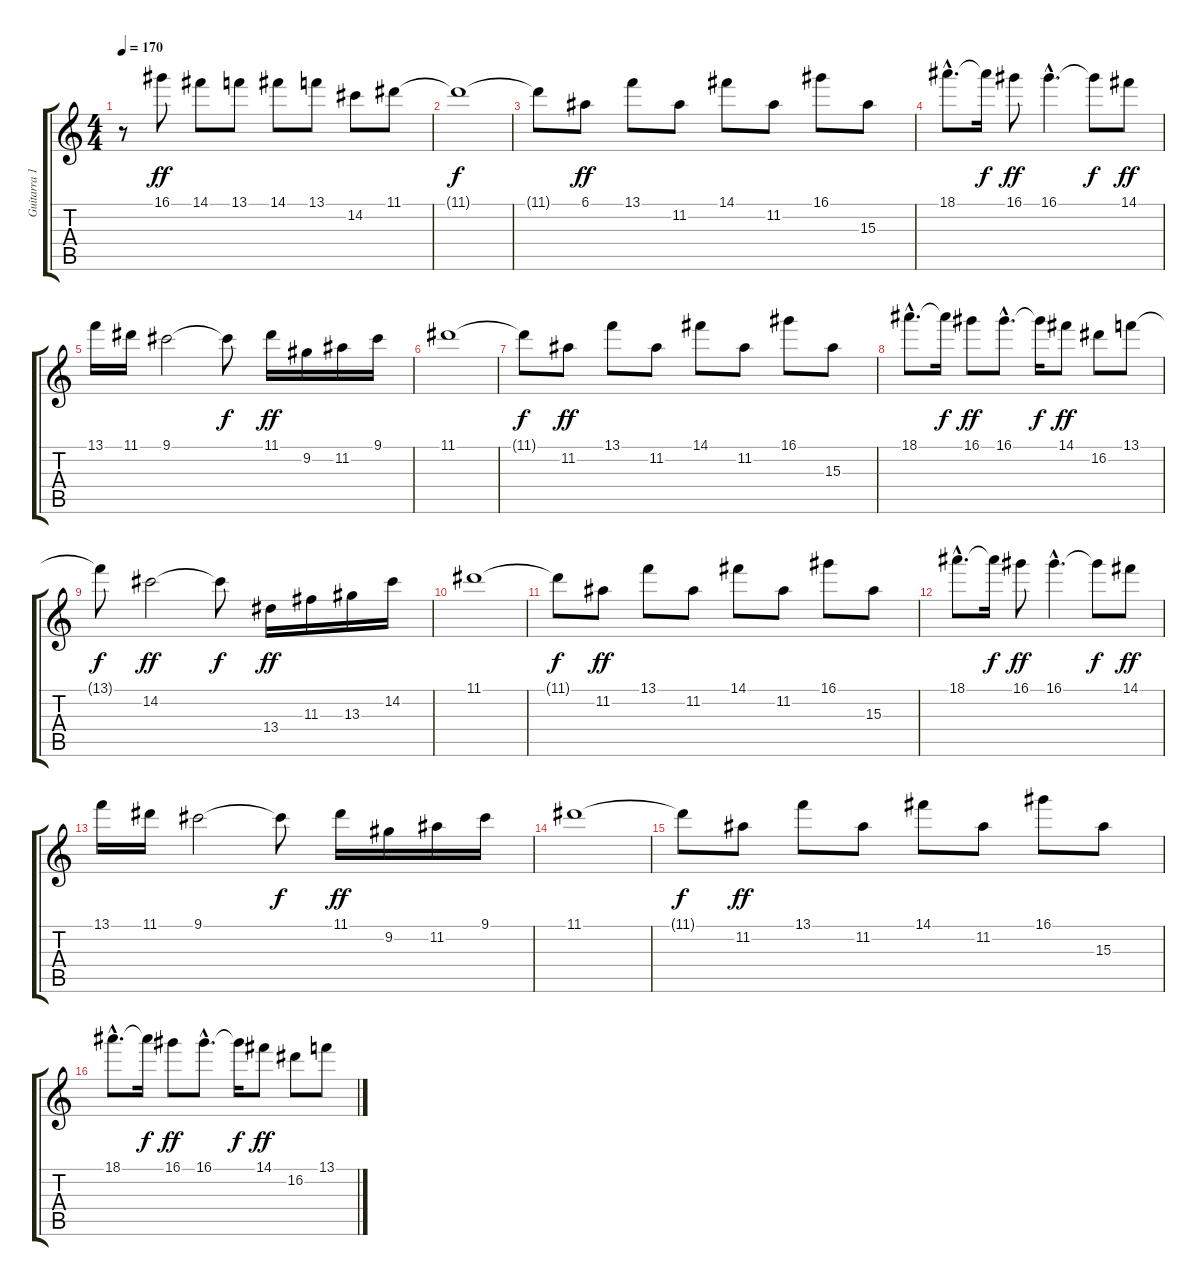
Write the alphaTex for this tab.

\track ("Guitarra 1 (Lead)" "Guitarra 1") {instrument distortionguitar}
\staff {score tabs}
\tuning (E4 B3 G3 D3 A2 E2) {hide}
\ts (4 4)
\tempo 170
\clef g2
\ks c
r.8{dy ff instrument distortionguitar} 16.1.8 14.1.8 13.1.8 14.1.8 13.1.8 14.2.8 11.1.8 |
11.1{t}.1{dy f} |
11.1{t}.8 6.1.8{dy ff} 13.1.8 11.2.8 14.1.8 11.2.8 16.1.8 15.3.8 |
18.1{hac}.8{d} 18.1{t}.16{dy f} 16.1.8{dy ff} 16.1{hac}.4{d} 16.1{t}.8{dy f} 14.1.8{dy ff} |
13.1.16 11.1.16 9.1.2 9.1{t}.8{dy f} 11.1.16{dy ff} 9.2.16 11.2.16 9.1.16 |
11.1.1 |
11.1{t}.8{dy f} 11.2.8{dy ff} 13.1.8 11.2.8 14.1.8 11.2.8 16.1.8 15.3.8 |
18.1{hac}.8{d} 18.1{t}.16{dy f} 16.1.8{dy ff} 16.1{hac}.8{d} 16.1{t}.16{dy f} 14.1.8{dy ff} 16.2.8 13.1.8 |
13.1{t}.8{dy f} 14.2.2{dy ff} 14.2{t}.8{dy f} 13.4.16{dy ff} 11.3.16 13.3.16 14.2.16 |
11.1.1 |
11.1{t}.8{dy f} 11.2.8{dy ff} 13.1.8 11.2.8 14.1.8 11.2.8 16.1.8 15.3.8 |
18.1{hac}.8{d} 18.1{t}.16{dy f} 16.1.8{dy ff} 16.1{hac}.4{d} 16.1{t}.8{dy f} 14.1.8{dy ff} |
13.1.16 11.1.16 9.1.2 9.1{t}.8{dy f} 11.1.16{dy ff} 9.2.16 11.2.16 9.1.16 |
11.1.1 |
11.1{t}.8{dy f} 11.2.8{dy ff} 13.1.8 11.2.8 14.1.8 11.2.8 16.1.8 15.3.8 |
18.1{hac}.8{d} 18.1{t}.16{dy f} 16.1.8{dy ff} 16.1{hac}.8{d} 16.1{t}.16{dy f} 14.1.8{dy ff} 16.2.8 13.1.8
